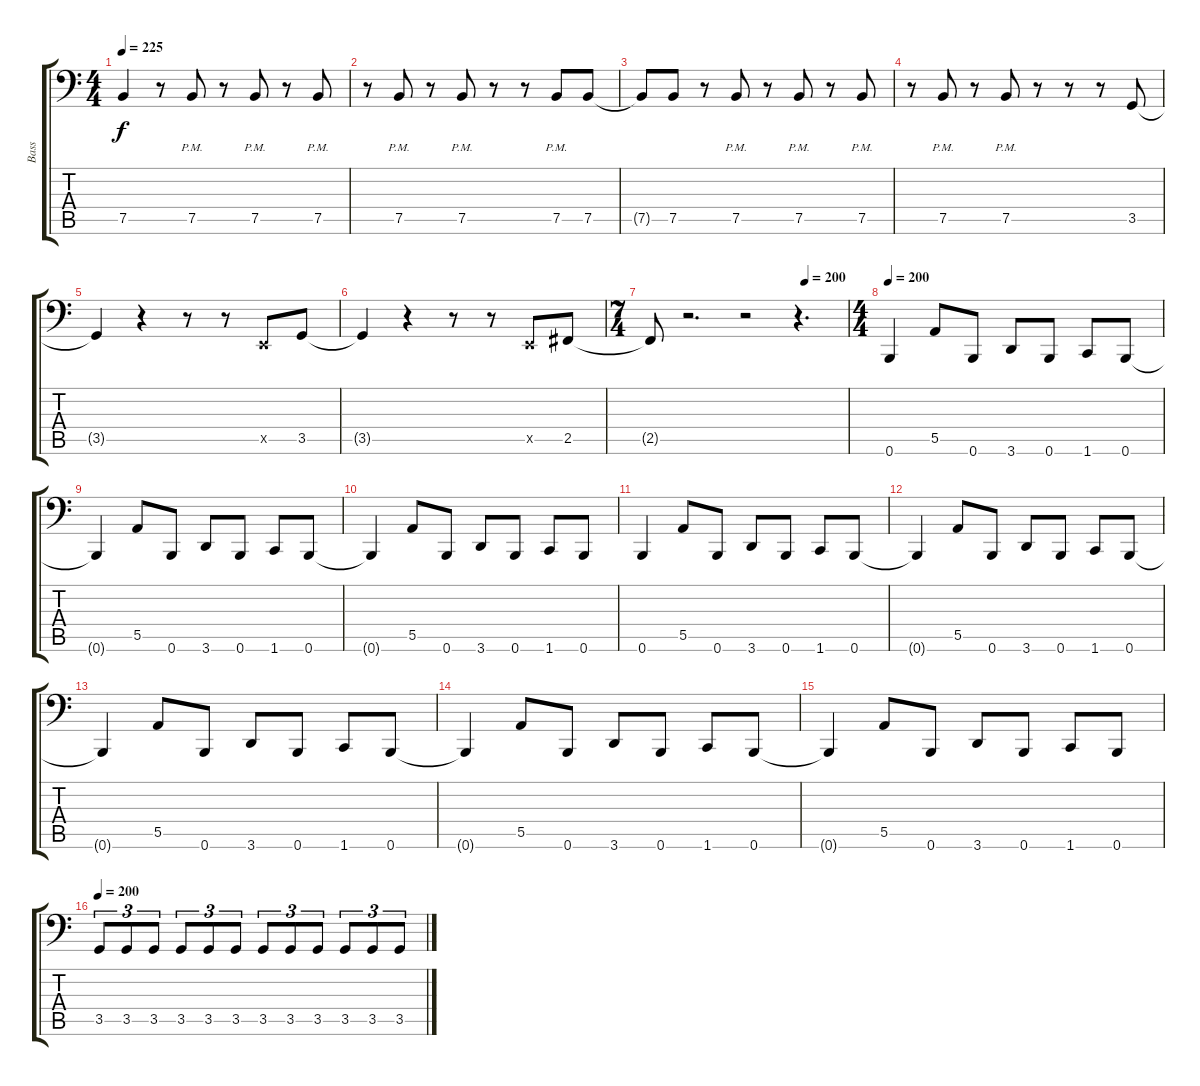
\track ("Bass" "Bass") {instrument electricbasspick}
\staff {score tabs}
\tuning (B2 Gb2 D2 A1 E1 B0) {hide}
\ts (4 4)
\tempo 225
\clef f4
\ks c
7.5{t}.4{dy f} r.8 7.5{pm}.8 r.8 7.5{pm}.8 r.8 7.5{pm}.8 |
r.8 7.5{pm}.8 r.8 7.5{pm}.8 r.8 r.8 7.5{pm}.8 7.5.8 |
7.5{t}.8 7.5.8 r.8 7.5{pm}.8 r.8 7.5{pm}.8 r.8 7.5{pm}.8 |
r.8 7.5{pm}.8 r.8 7.5{pm}.8 r.8 r.8 r.8 3.5.8 |
3.5{t}.4 r.4 r.8 r.8 0.5{x}.8 3.5.8 |
3.5{t}.4 r.4 r.8 r.8 0.5{x}.8 2.5.8 |
\ts (7 4)
\tempo (200 0.7857142857142857)
2.5{t}.8 r.2{d} r.2 r.4{d} |
\ts (4 4)
\tempo 200
0.6.4 5.5.8 0.6.8 3.6.8 0.6.8 1.6.8 0.6.8 |
0.6{t}.4 5.5.8 0.6.8 3.6.8 0.6.8 1.6.8 0.6.8 |
0.6{t}.4 5.5.8 0.6.8 3.6.8 0.6.8 1.6.8 0.6.8 |
0.6.4 5.5.8 0.6.8 3.6.8 0.6.8 1.6.8 0.6.8 |
0.6{t}.4 5.5.8 0.6.8 3.6.8 0.6.8 1.6.8 0.6.8 |
0.6{t}.4 5.5.8 0.6.8 3.6.8 0.6.8 1.6.8 0.6.8 |
0.6{t}.4 5.5.8 0.6.8 3.6.8 0.6.8 1.6.8 0.6.8 |
0.6{t}.4 5.5.8 0.6.8 3.6.8 0.6.8 1.6.8 0.6.8 |
\tempo 200
3.5.8{tu (3 2)} 3.5.8{tu (3 2)} 3.5.8{tu (3 2)} 3.5.8{tu (3 2)} 3.5.8{tu (3 2)} 3.5.8{tu (3 2)} 3.5.8{tu (3 2)} 3.5.8{tu (3 2)} 3.5.8{tu (3 2)} 3.5.8{tu (3 2)} 3.5.8{tu (3 2)} 3.5.8{tu (3 2)}
